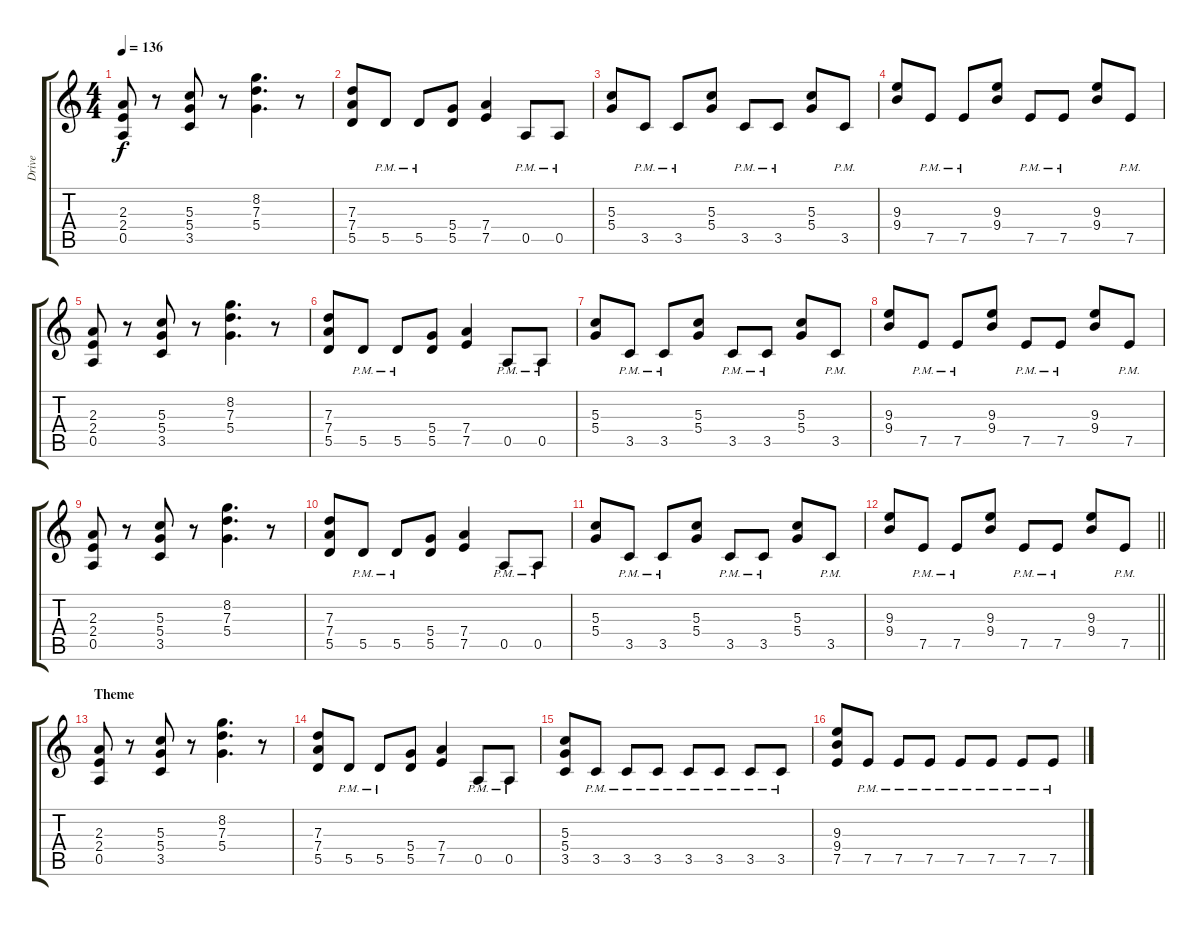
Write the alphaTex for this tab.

\track ("Drive" "Drive") {instrument distortionguitar}
\staff {score tabs}
\tuning (E4 B3 G3 D3 A2 E2) {hide}
\ts (4 4)
\tempo 136
\clef g2
\ks c
(2.3 2.4 0.5).8{dy f} r.8 (5.3 5.4 3.5).8 r.8 (8.2 7.3 5.4).4{d} r.8 |
(7.3 7.4 5.5).8 5.5{pm}.8 5.5{pm}.8 (5.4 5.5).8 (7.4 7.5).4 0.5{pm}.8 0.5{pm}.8 |
(5.3 5.4).8 3.5{pm}.8 3.5{pm}.8 (5.3 5.4).8 3.5{pm}.8 3.5{pm}.8 (5.3 5.4).8 3.5{pm}.8 |
(9.3 9.4).8 7.5{pm}.8 7.5{pm}.8 (9.3 9.4).8 7.5{pm}.8 7.5{pm}.8 (9.3 9.4).8 7.5{pm}.8 |
(2.3 2.4 0.5).8 r.8 (5.3 5.4 3.5).8 r.8 (8.2 7.3 5.4).4{d} r.8 |
(7.3 7.4 5.5).8 5.5{pm}.8 5.5{pm}.8 (5.4 5.5).8 (7.4 7.5).4 0.5{pm}.8 0.5{pm}.8 |
(5.3 5.4).8 3.5{pm}.8 3.5{pm}.8 (5.3 5.4).8 3.5{pm}.8 3.5{pm}.8 (5.3 5.4).8 3.5{pm}.8 |
(9.3 9.4).8 7.5{pm}.8 7.5{pm}.8 (9.3 9.4).8 7.5{pm}.8 7.5{pm}.8 (9.3 9.4).8 7.5{pm}.8 |
(2.3 2.4 0.5).8 r.8 (5.3 5.4 3.5).8 r.8 (8.2 7.3 5.4).4{d} r.8 |
(7.3 7.4 5.5).8 5.5{pm}.8 5.5{pm}.8 (5.4 5.5).8 (7.4 7.5).4 0.5{pm}.8 0.5{pm}.8 |
(5.3 5.4).8 3.5{pm}.8 3.5{pm}.8 (5.3 5.4).8 3.5{pm}.8 3.5{pm}.8 (5.3 5.4).8 3.5{pm}.8 |
\barLineRight lightlight
(9.3 9.4).8 7.5{pm}.8 7.5{pm}.8 (9.3 9.4).8 7.5{pm}.8 7.5{pm}.8 (9.3 9.4).8 7.5{pm}.8 |
\section ("" "Theme")
(2.3 2.4 0.5).8 r.8 (5.3 5.4 3.5).8 r.8 (8.2 7.3 5.4).4{d} r.8 |
(7.3 7.4 5.5).8 5.5{pm}.8 5.5{pm}.8 (5.4 5.5).8 (7.4 7.5).4 0.5{pm}.8 0.5{pm}.8 |
(5.3 5.4 3.5).8 3.5{pm}.8 3.5{pm}.8 3.5{pm}.8 3.5{pm}.8 3.5{pm}.8 3.5{pm}.8 3.5{pm}.8 |
(9.3 9.4 7.5).8 7.5{pm}.8 7.5{pm}.8 7.5{pm}.8 7.5{pm}.8 7.5{pm}.8 7.5{pm}.8 7.5{pm}.8
